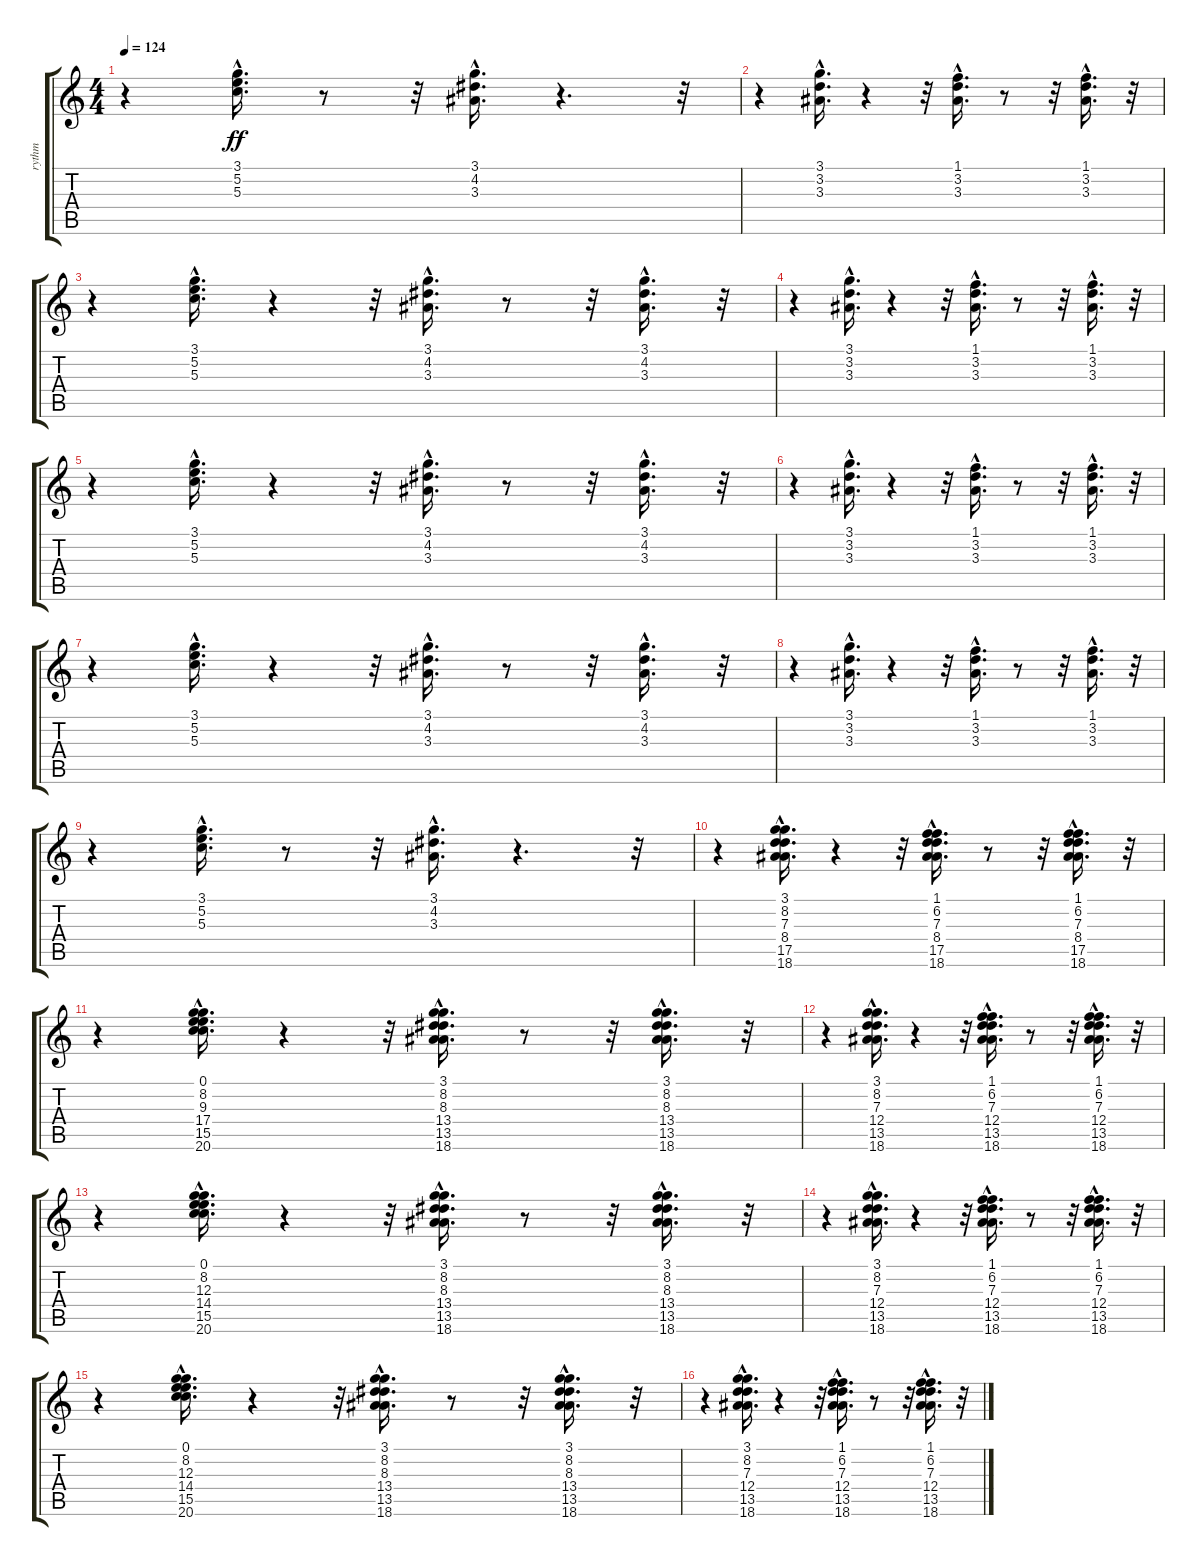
\track ("rythm" "rythm") {instrument electricguitarclean}
\staff {score tabs}
\tuning (E4 B3 G3 D3 A2 E2) {hide}
\ts (4 4)
\tempo 124
\clef g2
\ks c
r.4{dy ff} (3.1{hac} 5.2{hac} 5.3{hac}).16{d} r.8 r.32 (3.1{hac} 4.2{hac} 3.3{hac}).16{d} r.4{d} r.32 |
r.4 (3.1{hac} 3.2{hac} 3.3{hac}).16{d} r.4 r.32 (1.1{hac} 3.2{hac} 3.3{hac}).16{d} r.8 r.32 (1.1{hac} 3.2{hac} 3.3{hac}).16{d} r.32 |
r.4 (3.1{hac} 5.2{hac} 5.3{hac}).16{d} r.4 r.32 (3.1{hac} 4.2{hac} 3.3{hac}).16{d} r.8 r.32 (3.1{hac} 4.2{hac} 3.3{hac}).16{d} r.32 |
r.4 (3.1{hac} 3.2{hac} 3.3{hac}).16{d} r.4 r.32 (1.1{hac} 3.2{hac} 3.3{hac}).16{d} r.8 r.32 (1.1{hac} 3.2{hac} 3.3{hac}).16{d} r.32 |
r.4 (3.1{hac} 5.2{hac} 5.3{hac}).16{d} r.4 r.32 (3.1{hac} 4.2{hac} 3.3{hac}).16{d} r.8 r.32 (3.1{hac} 4.2{hac} 3.3{hac}).16{d} r.32 |
r.4 (3.1{hac} 3.2{hac} 3.3{hac}).16{d} r.4 r.32 (1.1{hac} 3.2{hac} 3.3{hac}).16{d} r.8 r.32 (1.1{hac} 3.2{hac} 3.3{hac}).16{d} r.32 |
r.4 (3.1{hac} 5.2{hac} 5.3{hac}).16{d} r.4 r.32 (3.1{hac} 4.2{hac} 3.3{hac}).16{d} r.8 r.32 (3.1{hac} 4.2{hac} 3.3{hac}).16{d} r.32 |
r.4 (3.1{hac} 3.2{hac} 3.3{hac}).16{d} r.4 r.32 (1.1{hac} 3.2{hac} 3.3{hac}).16{d} r.8 r.32 (1.1{hac} 3.2{hac} 3.3{hac}).16{d} r.32 |
r.4 (3.1{hac} 5.2{hac} 5.3{hac}).16{d} r.8 r.32 (3.1{hac} 4.2{hac} 3.3{hac}).16{d} r.4{d} r.32 |
r.4 (3.1{hac} 8.2{hac} 7.3{hac} 8.4{hac} 17.5{hac} 18.6{hac}).16{d} r.4 r.32 (1.1{hac} 6.2{hac} 7.3{hac} 8.4{hac} 17.5{hac} 18.6{hac}).16{d} r.8 r.32 (1.1{hac} 6.2{hac} 7.3{hac} 8.4{hac} 17.5{hac} 18.6{hac}).16{d} r.32 |
r.4 (0.1{hac} 8.2{hac} 9.3{hac} 17.4{hac} 15.5{hac} 20.6{hac}).16{d} r.4 r.32 (3.1{hac} 8.2{hac} 8.3{hac} 13.4{hac} 13.5{hac} 18.6{hac}).16{d} r.8 r.32 (3.1{hac} 8.2{hac} 8.3{hac} 13.4{hac} 13.5{hac} 18.6{hac}).16{d} r.32 |
r.4 (3.1{hac} 8.2{hac} 7.3{hac} 12.4{hac} 13.5{hac} 18.6{hac}).16{d} r.4 r.32 (1.1{hac} 6.2{hac} 7.3{hac} 12.4{hac} 13.5{hac} 18.6{hac}).16{d} r.8 r.32 (1.1{hac} 6.2{hac} 7.3{hac} 12.4{hac} 13.5{hac} 18.6{hac}).16{d} r.32 |
r.4 (0.1{hac} 8.2{hac} 12.3{hac} 14.4{hac} 15.5{hac} 20.6{hac}).16{d} r.4 r.32 (3.1{hac} 8.2{hac} 8.3{hac} 13.4{hac} 13.5{hac} 18.6{hac}).16{d} r.8 r.32 (3.1{hac} 8.2{hac} 8.3{hac} 13.4{hac} 13.5{hac} 18.6{hac}).16{d} r.32 |
r.4 (3.1{hac} 8.2{hac} 7.3{hac} 12.4{hac} 13.5{hac} 18.6{hac}).16{d} r.4 r.32 (1.1{hac} 6.2{hac} 7.3{hac} 12.4{hac} 13.5{hac} 18.6{hac}).16{d} r.8 r.32 (1.1{hac} 6.2{hac} 7.3{hac} 12.4{hac} 13.5{hac} 18.6{hac}).16{d} r.32 |
r.4 (0.1{hac} 8.2{hac} 12.3{hac} 14.4{hac} 15.5{hac} 20.6{hac}).16{d} r.4 r.32 (3.1{hac} 8.2{hac} 8.3{hac} 13.4{hac} 13.5{hac} 18.6{hac}).16{d} r.8 r.32 (3.1{hac} 8.2{hac} 8.3{hac} 13.4{hac} 13.5{hac} 18.6{hac}).16{d} r.32 |
r.4 (3.1{hac} 8.2{hac} 7.3{hac} 12.4{hac} 13.5{hac} 18.6{hac}).16{d} r.4 r.32 (1.1{hac} 6.2{hac} 7.3{hac} 12.4{hac} 13.5{hac} 18.6{hac}).16{d} r.8 r.32 (1.1{hac} 6.2{hac} 7.3{hac} 12.4{hac} 13.5{hac} 18.6{hac}).16{d} r.32
